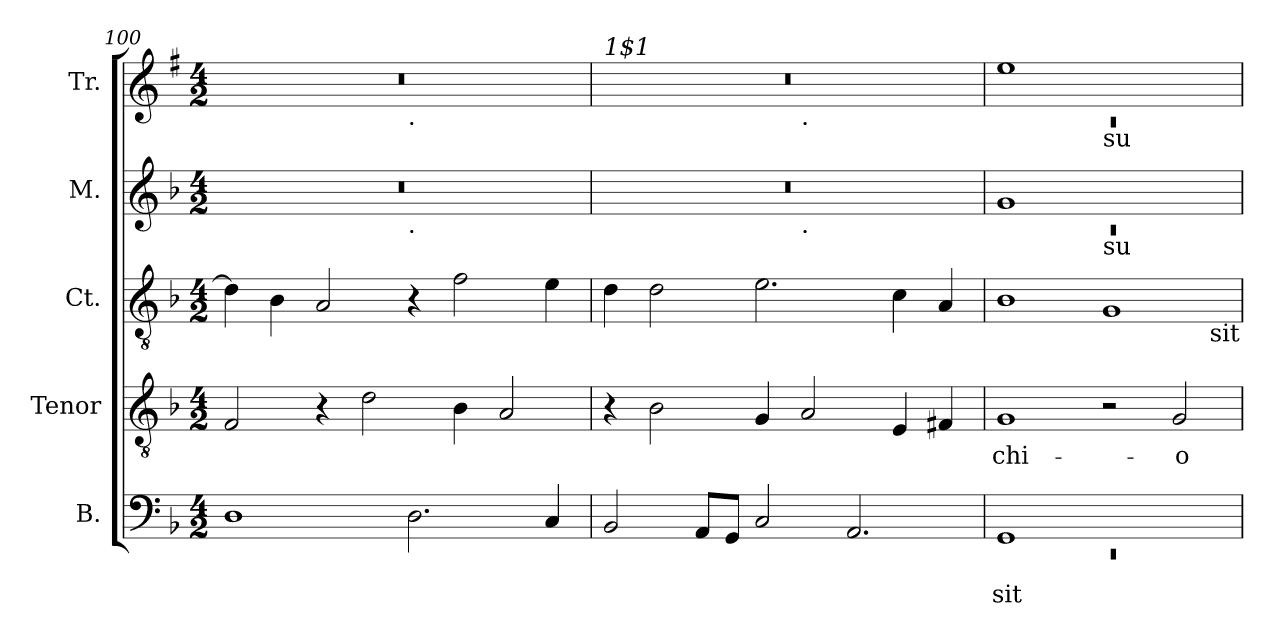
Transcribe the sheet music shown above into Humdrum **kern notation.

**kern	**text	**text	**kern	**text	**kern	**kern	**kern
*part5	*part5	*part5	*part4	*part4	*part3	*part2	*part1
*staff5	*staff5	*staff5	*staff4	*staff4	*staff3	*staff2	*staff1
*I"B.	*	*	*I"Tenor	*	*I"Ct.	*I"M.	*I"Tr.
*I'B.	*	*	*I'T.	*	*I'Ct.	*I'M.	*I'Tr.
*clefF4	*	*	*clefGv2	*	*clefGv2	*clefG2	*clefG2
*	*	*	*	*	*	*	*ITrd1c2
*k[b-]	*	*	*k[b-]	*	*k[b-]	*k[b-]	*k[b-]
*F:	*	*	*F:	*	*F:	*F:	*F:
*M4/2	*	*	*M4/2	*	*M4/2	*M4/2	*M4/2
=100	=100	=100	=100	=100	=100	=100	=100
*	*	*	*	*	*	*^	*^
1D	.	.	2F/	.	4d\]	0r	1ryy	0r	1ryy
.	.	.	.	.	4B-\	.	.	.	.
.	.	.	4r	.	2A/	.	.	.	.
.	.	.	2d\	.	.	.	.	.	.
!	!	!	!	!	!	!	!	!	!LO:TX:b:t=.
!	!	!	!	!	!	!	!LO:TX:b:t=.	!	!
2.D\	.	.	.	.	4r	.	1ryy	.	1ryy
.	.	.	4B-\	.	2f\	.	.	.	.
.	.	.	2A/	.	.	.	.	.	.
4C/	.	.	.	.	4e\	.	.	.	.
!!LO:LB:g=z	!!
=101	=101	=101	=101	=101	=101	=101	=101	=101	=101
!	!	!	!	!	!	!	!	!LO:TX:a:i:t=1$1	!
2BB-/	.	.	4r	.	4d\	0r	1ryy	0r	1ryy
.	.	.	2B-\	.	2d\	.	.	.	.
8AA/L	.	.	.	.	.	.	.	.	.
8GG/J	.	.	.	.	.	.	.	.	.
2C/	.	.	4G/	.	2.e\	.	.	.	.
!	!	!	!	!	!	!	!	!	!LO:TX:b:t=.
!	!	!	!	!	!	!	!LO:TX:b:t=.	!	!
.	.	.	2A/	.	.	.	1ryy	.	1ryy
2.AA/	.	.	.	.	.	.	.	.	.
.	.	.	4E/	.	4c\	.	.	.	.
.	.	.	4F#/	.	4A/	.	.	.	.
=102	=102	=102	=102	=102	=102	=102	=102	=102	=102
*^	*	*	*	*	*	*	*	*	*
!	!LO:N:vis=1	!	!LO:LY:b	!	!LO:LY:b	!	!	!LO:N:vis=1	!	!LO:N:vis=1
*	*	*	*	*	*	*	*	*^	*	*^
1GG	0rEE	.	-sit	1G	-chi-	1B-	0ryy	0rc	1g	0ryy	0rc	1dd
!	!	!	!	!	!	!	!	!	!	!	!	!LO:TX:b:t=su
!	!	!	!	!	!	!	!	!	!LO:TX:b:t=su	!	!	!
1ryy	.	.	.	2r	.	1G	.	.	1ryy	.	.	1ryy
!	!	!	!	!	!LO:LY:b	!	!	!	!	!	!	!
.	.	.	.	2G/	-o	.	.	.	.	.	.	.
*	*	*	*	*	*	*	*v	*v	*v	*	*	*
*v	*v	*	*	*	*	*	*	*v	*v	*v
!	!	!	!	!	!LO:TX:b:t=sit	!	!
=	=	=	=	=	=	=	=
*-	*-	*-	*-	*-	*-	*-	*-
